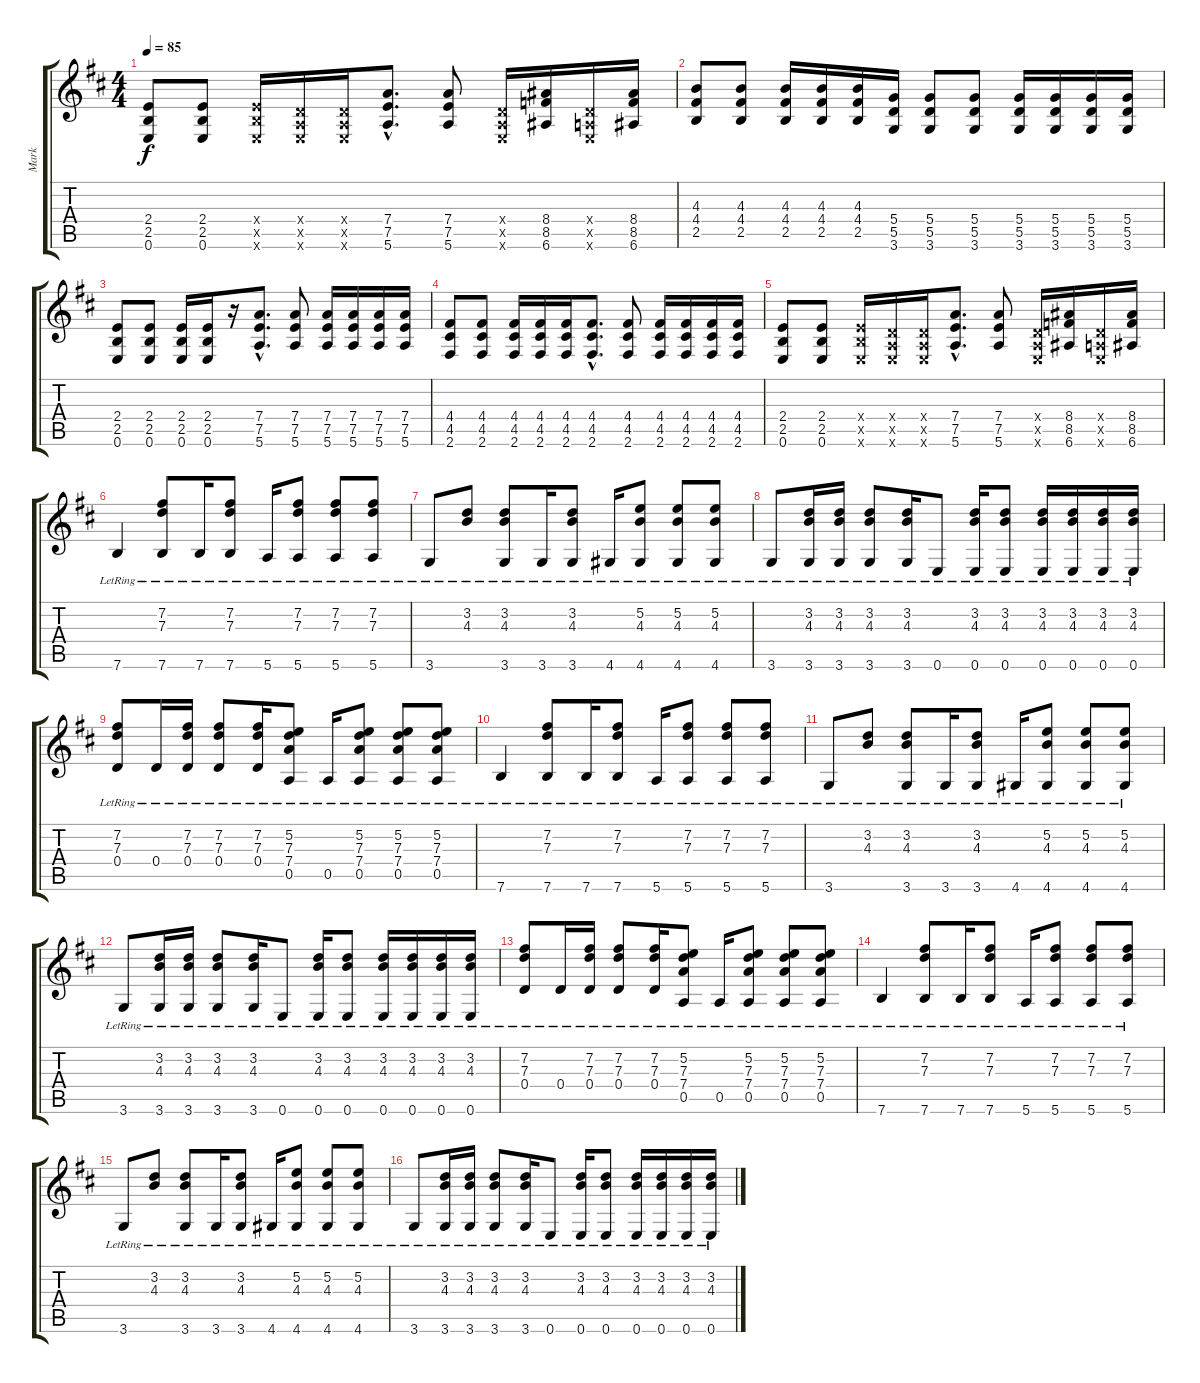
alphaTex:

\track ("Mark" "Mark") {instrument acousticguitarsteel}
\staff {score tabs}
\tuning (E4 B3 G3 D3 A2 E2) {hide}
\ts (4 4)
\tempo 85
\clef g2
\ks bminor
(2.4 2.5 0.6).8{dy f} (2.4 2.5 0.6).8 (2.4{x} 2.5{x} 0.6{x}).16 (0.4{x} 0.5{x} 0.6{x}).16 (0.4{x} 0.5{x} 0.6{x}).16 (7.4{hac} 7.5{hac} 5.6{hac}).8{d} (7.4 7.5 5.6).8 (0.4{x} 0.5{x} 0.6{x}).16 (8.4 8.5 6.6).16 (0.4{x} 0.5{x} 0.6{x}).16 (8.4 8.5 6.6).16 |
(4.3 4.4 2.5).8 (4.3 4.4 2.5).8 (4.3 4.4 2.5).16 (4.3 4.4 2.5).16 (4.3 4.4 2.5).16 (5.4 5.5 3.6).16 (5.4 5.5 3.6).8 (5.4 5.5 3.6).8 (5.4 5.5 3.6).16 (5.4 5.5 3.6).16 (5.4 5.5 3.6).16 (5.4 5.5 3.6).16 |
(2.4 2.5 0.6).8 (2.4 2.5 0.6).8 (2.4 2.5 0.6).16 (2.4 2.5 0.6).16 r.16 (7.4{hac} 7.5{hac} 5.6{hac}).8{d} (7.4 7.5 5.6).8 (7.4 7.5 5.6).16 (7.4 7.5 5.6).16 (7.4 7.5 5.6).16 (7.4 7.5 5.6).16 |
(4.4 4.5 2.6).8 (4.4 4.5 2.6).8 (4.4 4.5 2.6).16 (4.4 4.5 2.6).16 (4.4 4.5 2.6).16 (4.4{hac} 4.5{hac} 2.6{hac}).8{d} (4.4 4.5 2.6).8 (4.4 4.5 2.6).16 (4.4 4.5 2.6).16 (4.4 4.5 2.6).16 (4.4 4.5 2.6).16 |
(2.4 2.5 0.6).8 (2.4 2.5 0.6).8 (2.4{x} 2.5{x} 0.6{x}).16 (0.4{x} 0.5{x} 0.6{x}).16 (0.4{x} 0.5{x} 0.6{x}).16 (7.4{hac} 7.5{hac} 5.6{hac}).8{d} (7.4 7.5 5.6).8 (0.4{x} 0.5{x} 0.6{x}).16 (8.4 8.5 6.6).16 (0.4{x} 0.5{x} 0.6{x}).16 (8.4 8.5 6.6).16 |
7.6{lr}.4{volume 11 instrument acousticguitarsteel} (7.2{lr} 7.3{lr} 7.6{lr}).8 7.6{lr}.16 (7.2{lr} 7.3{lr} 7.6{lr}).8 5.6{lr}.16 (7.2{lr} 7.3{lr} 5.6{lr}).8 (7.2{lr} 7.3{lr} 5.6{lr}).8 (7.2{lr} 7.3{lr} 5.6{lr}).8 |
3.6{lr}.8 (3.2{lr} 4.3{lr}).8 (3.2{lr} 4.3{lr} 3.6{lr}).8 3.6{lr}.16 (3.2{lr} 4.3{lr} 3.6{lr}).8 4.6{lr}.16 (5.2{lr} 4.3{lr} 4.6{lr}).8 (5.2{lr} 4.3{lr} 4.6{lr}).8 (5.2{lr} 4.3{lr} 4.6{lr}).8 |
3.6{lr}.8 (3.2{lr} 4.3{lr} 3.6{lr}).16 (3.2{lr} 4.3{lr} 3.6{lr}).16 (3.2{lr} 4.3{lr} 3.6{lr}).8 (3.2{lr} 4.3{lr} 3.6{lr}).16 0.6{lr}.8 (3.2{lr} 4.3{lr} 0.6{lr}).16 (3.2{lr} 4.3{lr} 0.6{lr}).8 (3.2{lr} 4.3{lr} 0.6{lr}).16 (3.2{lr} 4.3{lr} 0.6{lr}).16 (3.2{lr} 4.3{lr} 0.6{lr}).16 (3.2{lr} 4.3{lr} 0.6{lr}).16 |
(7.2{lr} 7.3{lr} 0.4{lr}).8 0.4{lr}.16 (7.2{lr} 7.3{lr} 0.4{lr}).16 (7.2{lr} 7.3{lr} 0.4{lr}).8 (7.2{lr} 7.3{lr} 0.4{lr}).16 (5.2{lr} 7.3{lr} 7.4{lr} 0.5{lr}).8 0.5{lr}.16 (5.2{lr} 7.3{lr} 7.4{lr} 0.5{lr}).8 (5.2{lr} 7.3{lr} 7.4{lr} 0.5{lr}).8 (5.2{lr} 7.3{lr} 7.4{lr} 0.5{lr}).8 |
7.6{lr}.4 (7.2{lr} 7.3{lr} 7.6{lr}).8 7.6{lr}.16 (7.2{lr} 7.3{lr} 7.6{lr}).8 5.6{lr}.16 (7.2{lr} 7.3{lr} 5.6{lr}).8 (7.2{lr} 7.3{lr} 5.6{lr}).8 (7.2{lr} 7.3{lr} 5.6{lr}).8 |
3.6{lr}.8 (3.2{lr} 4.3{lr}).8 (3.2{lr} 4.3{lr} 3.6{lr}).8 3.6{lr}.16 (3.2{lr} 4.3{lr} 3.6{lr}).8 4.6{lr}.16 (5.2{lr} 4.3{lr} 4.6{lr}).8 (5.2{lr} 4.3{lr} 4.6{lr}).8 (5.2{lr} 4.3{lr} 4.6{lr}).8 |
3.6{lr}.8 (3.2{lr} 4.3{lr} 3.6{lr}).16 (3.2{lr} 4.3{lr} 3.6{lr}).16 (3.2{lr} 4.3{lr} 3.6{lr}).8 (3.2{lr} 4.3{lr} 3.6{lr}).16 0.6{lr}.8 (3.2{lr} 4.3{lr} 0.6{lr}).16 (3.2{lr} 4.3{lr} 0.6{lr}).8 (3.2{lr} 4.3{lr} 0.6{lr}).16 (3.2{lr} 4.3{lr} 0.6{lr}).16 (3.2{lr} 4.3{lr} 0.6{lr}).16 (3.2{lr} 4.3{lr} 0.6{lr}).16 |
(7.2{lr} 7.3{lr} 0.4{lr}).8 0.4{lr}.16 (7.2{lr} 7.3{lr} 0.4{lr}).16 (7.2{lr} 7.3{lr} 0.4{lr}).8 (7.2{lr} 7.3{lr} 0.4{lr}).16 (5.2{lr} 7.3{lr} 7.4{lr} 0.5{lr}).8 0.5{lr}.16 (5.2{lr} 7.3{lr} 7.4{lr} 0.5{lr}).8 (5.2{lr} 7.3{lr} 7.4{lr} 0.5{lr}).8 (5.2{lr} 7.3{lr} 7.4{lr} 0.5{lr}).8 |
7.6{lr}.4 (7.2{lr} 7.3{lr} 7.6{lr}).8 7.6{lr}.16 (7.2{lr} 7.3{lr} 7.6{lr}).8 5.6{lr}.16 (7.2{lr} 7.3{lr} 5.6{lr}).8 (7.2{lr} 7.3{lr} 5.6{lr}).8 (7.2{lr} 7.3{lr} 5.6{lr}).8 |
3.6{lr}.8 (3.2{lr} 4.3{lr}).8 (3.2{lr} 4.3{lr} 3.6{lr}).8 3.6{lr}.16 (3.2{lr} 4.3{lr} 3.6{lr}).8 4.6{lr}.16 (5.2{lr} 4.3{lr} 4.6{lr}).8 (5.2{lr} 4.3{lr} 4.6{lr}).8 (5.2{lr} 4.3{lr} 4.6{lr}).8 |
3.6{lr}.8 (3.2{lr} 4.3{lr} 3.6{lr}).16 (3.2{lr} 4.3{lr} 3.6{lr}).16 (3.2{lr} 4.3{lr} 3.6{lr}).8 (3.2{lr} 4.3{lr} 3.6{lr}).16 0.6{lr}.8 (3.2{lr} 4.3{lr} 0.6{lr}).16 (3.2{lr} 4.3{lr} 0.6{lr}).8 (3.2{lr} 4.3{lr} 0.6{lr}).16 (3.2{lr} 4.3{lr} 0.6{lr}).16 (3.2{lr} 4.3{lr} 0.6{lr}).16 (3.2{lr} 4.3{lr} 0.6{lr}).16
